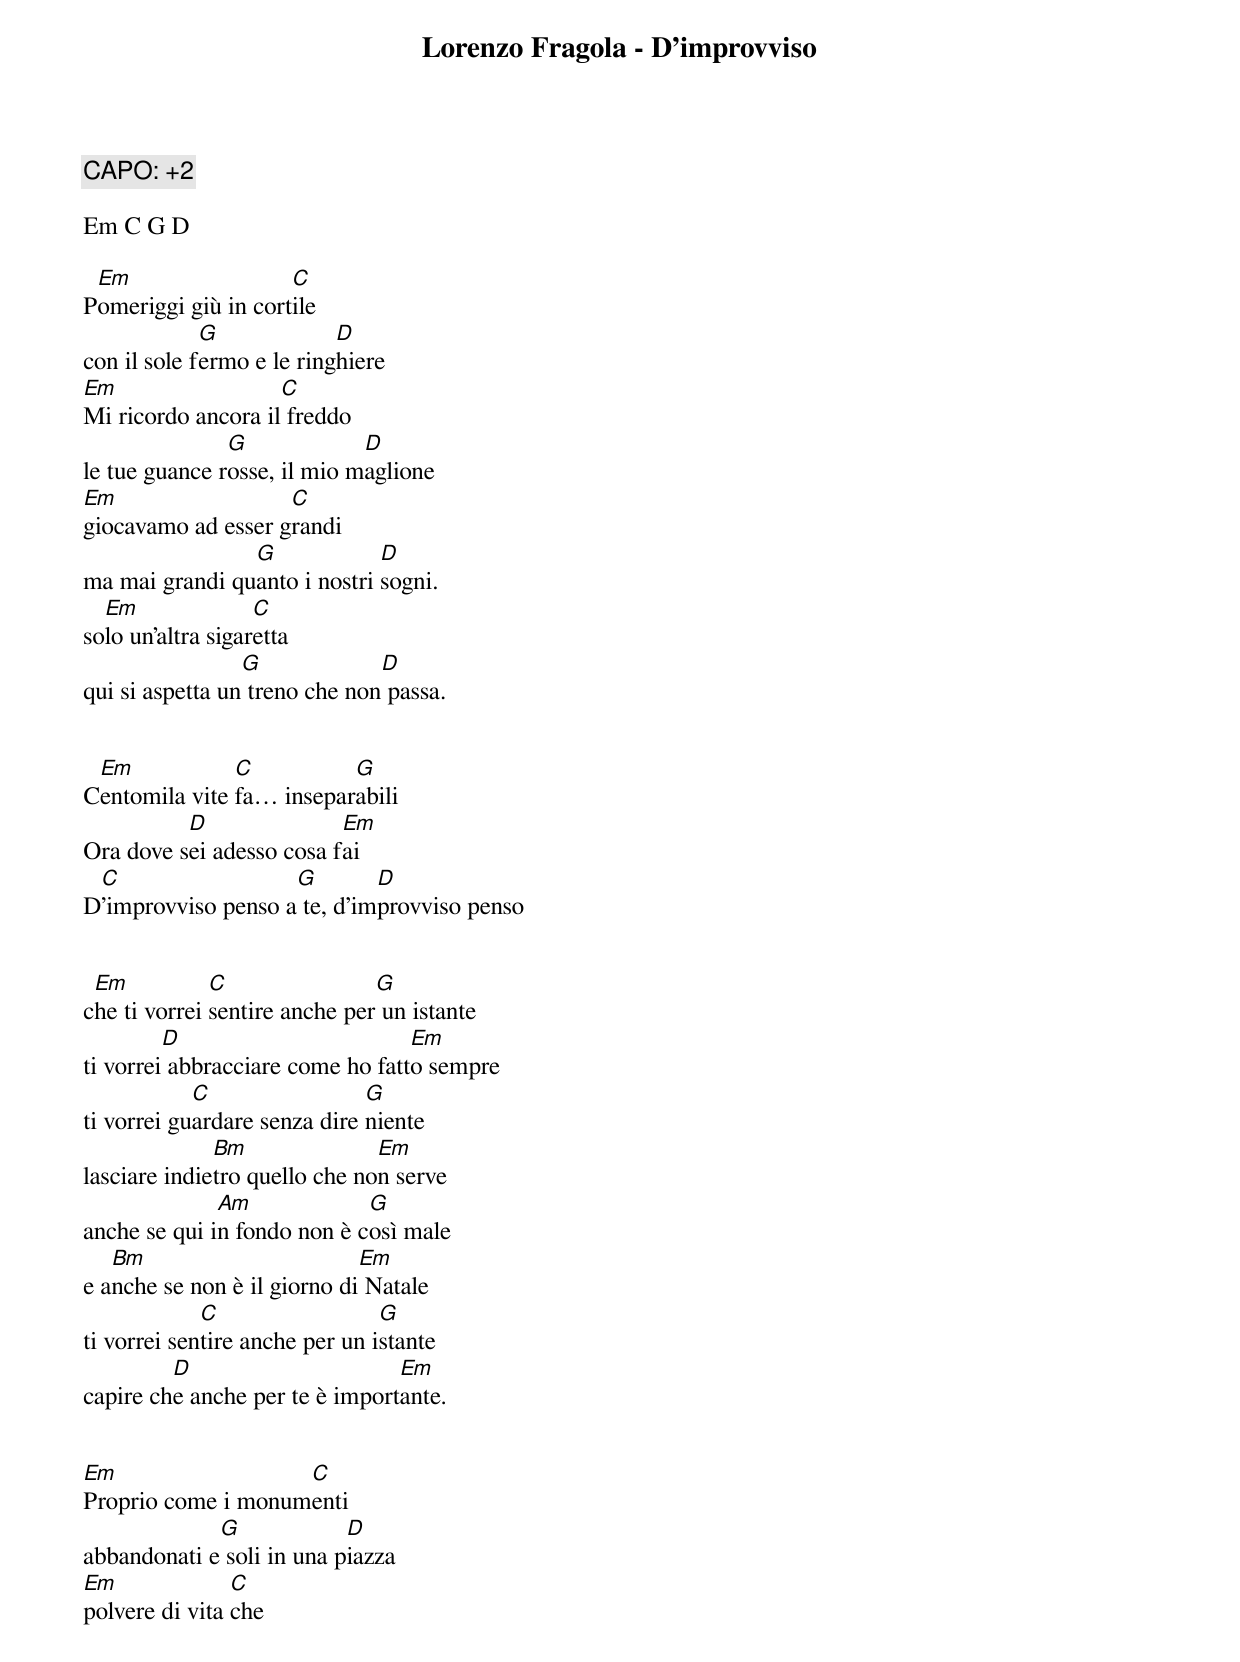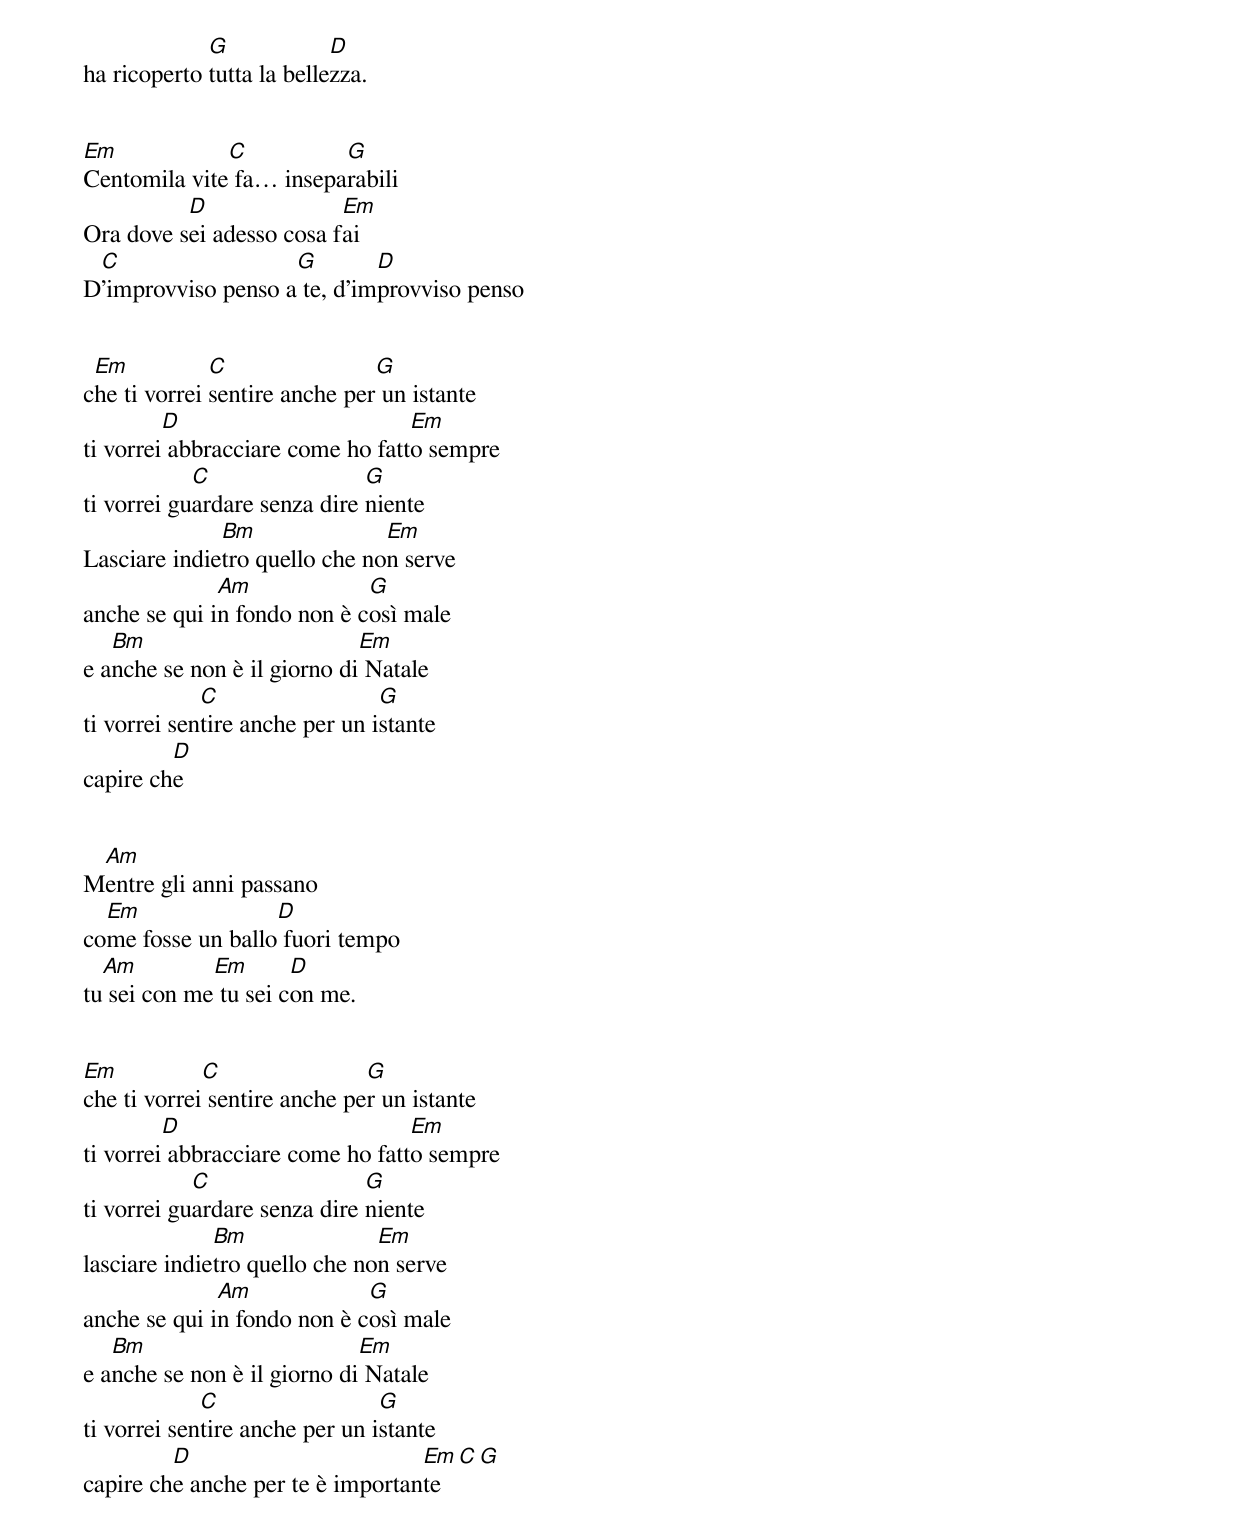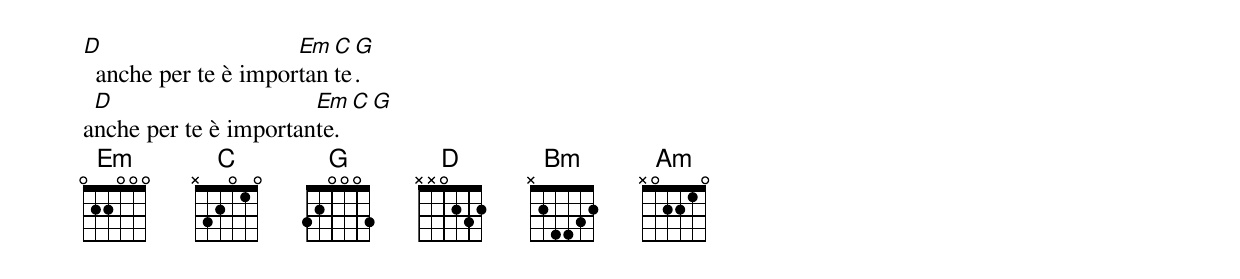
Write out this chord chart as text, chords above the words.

Lorenzo Fragola - D'improvviso

CAPO: +2

Em C G D

 Em                  C
Pomeriggi giù in cortile
             G             D
con il sole fermo e le ringhiere
Em                  C
Mi ricordo ancora il freddo
               G             D
le tue guance rosse, il mio maglione
Em                  C
giocavamo ad esser grandi
                G             D
ma mai grandi quanto i nostri sogni.
  Em               C
solo un’altra sigaretta
                 G             D
qui si aspetta un treno che non passa.


 Em            C          G
Centomila vite fa… inseparabili
          D               Em
Ora dove sei adesso cosa fai
 C                  G        D
D’improvviso penso a te, d’improvviso penso


 Em           C                G
che ti vorrei sentire anche per un istante
         D                        Em
ti vorrei abbracciare come ho fatto sempre
            C                 G
ti vorrei guardare senza dire niente
              Bm               Em
lasciare indietro quello che non serve
              Am             G
anche se qui in fondo non è così male
   Bm                        Em
e anche se non è il giorno di Natale
             C                  G
ti vorrei sentire anche per un istante
         D                      Em
capire che anche per te è importante.


Em                  C
Proprio come i monumenti
             G             D
abbandonati e soli in una piazza
Em              C
polvere di vita che
             G             D
ha ricoperto tutta la bellezza.


Em            C          G
Centomila vite fa… inseparabili
          D               Em
Ora dove sei adesso cosa fai
 C                  G        D
D’improvviso penso a te, d’improvviso penso


 Em           C                G
che ti vorrei sentire anche per un istante
         D                        Em
ti vorrei abbracciare come ho fatto sempre
            C                 G
ti vorrei guardare senza dire niente
              Bm               Em
Lasciare indietro quello che non serve
              Am             G
anche se qui in fondo non è così male
   Bm                        Em
e anche se non è il giorno di Natale
             C                  G
ti vorrei sentire anche per un istante
         D
capire che


 Am
Mentre gli anni passano
  Em               D
come fosse un ballo fuori tempo
  Am         Em       D
tu sei con me tu sei con me.


Em           C                G
che ti vorrei sentire anche per un istante
         D                        Em
ti vorrei abbracciare come ho fatto sempre
            C                 G
ti vorrei guardare senza dire niente
              Bm               Em
lasciare indietro quello che non serve
              Am             G
anche se qui in fondo non è così male
   Bm                        Em
e anche se non è il giorno di Natale
             C                  G
ti vorrei sentire anche per un istante
         D                        Em C G
capire che anche per te è importante
D                     Em C G
  anche per te è importante.
 D                     Em C G
anche per te è importante.
